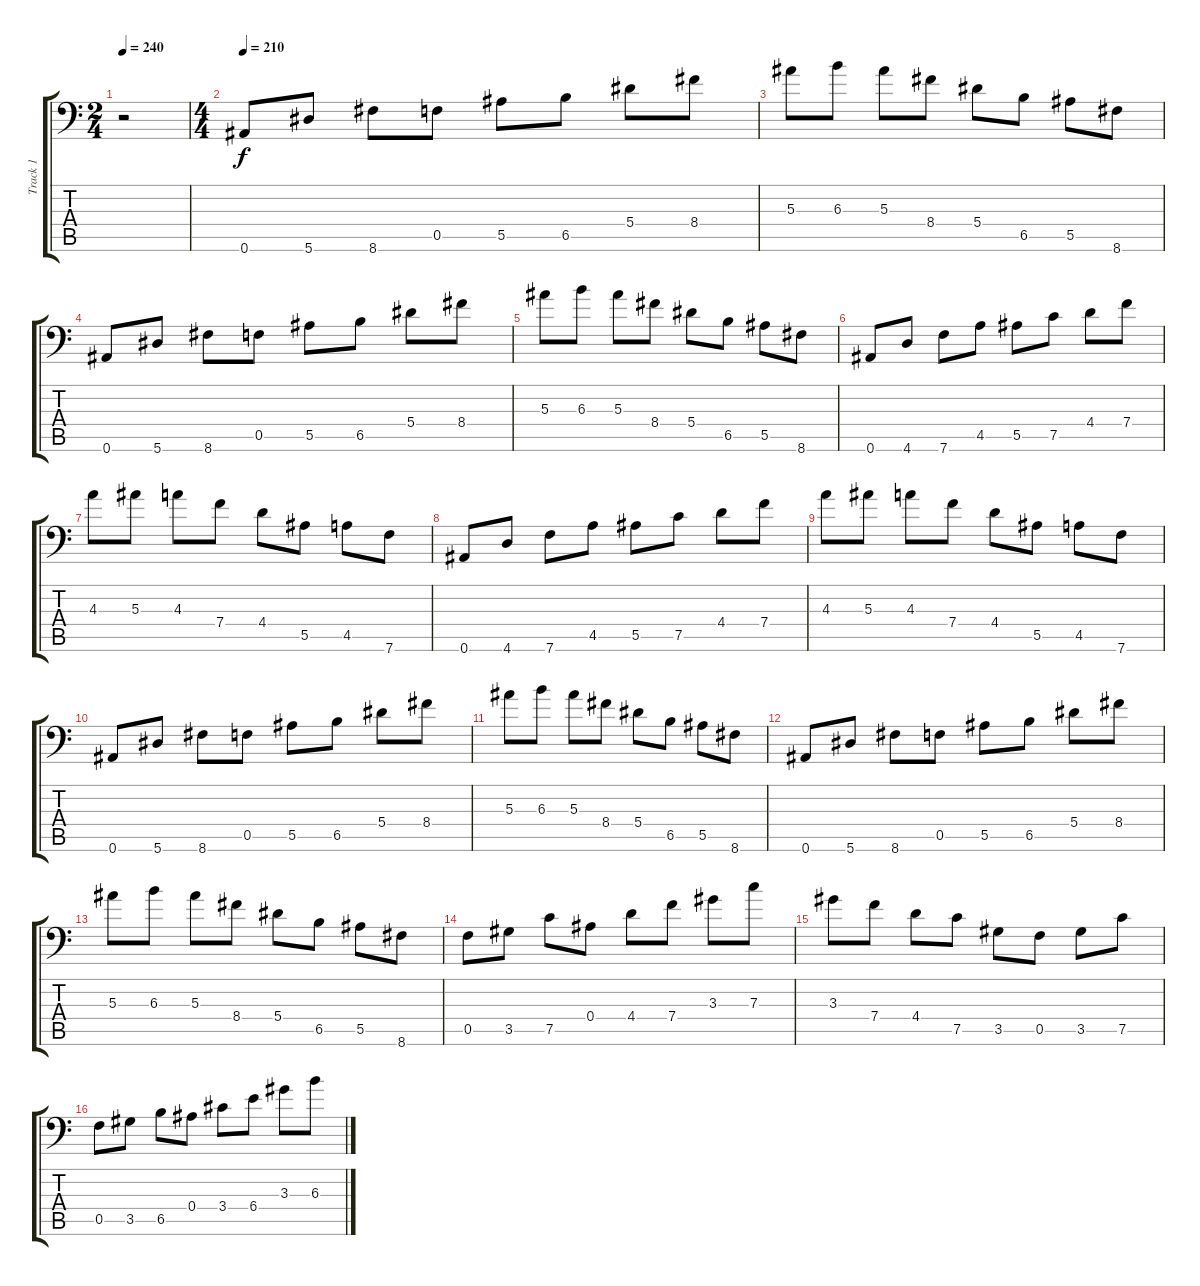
\track ("Track 1" "Track 1") {instrument distortionguitar}
\staff {score tabs}
\tuning (D4 A3 F3 Bb2 F2 Bb1) {hide}
\ts (2 4)
\tempo 240
\clef f4
\ks c
r.2{dy f} |
\ts (4 4)
\tempo 210
0.6.8 5.6.8 8.6.8 0.5.8 5.5.8 6.5.8 5.4.8 8.4.8 |
5.3.8 6.3.8 5.3.8 8.4.8 5.4.8 6.5.8 5.5.8 8.6.8 |
0.6.8 5.6.8 8.6.8 0.5.8 5.5.8 6.5.8 5.4.8 8.4.8 |
5.3.8 6.3.8 5.3.8 8.4.8 5.4.8 6.5.8 5.5.8 8.6.8 |
0.6.8 4.6.8 7.6.8 4.5.8 5.5.8 7.5.8 4.4.8 7.4.8 |
4.3.8 5.3.8 4.3.8 7.4.8 4.4.8 5.5.8 4.5.8 7.6.8 |
0.6.8 4.6.8 7.6.8 4.5.8 5.5.8 7.5.8 4.4.8 7.4.8 |
4.3.8 5.3.8 4.3.8 7.4.8 4.4.8 5.5.8 4.5.8 7.6.8 |
0.6.8 5.6.8 8.6.8 0.5.8 5.5.8 6.5.8 5.4.8 8.4.8 |
5.3.8 6.3.8 5.3.8 8.4.8 5.4.8 6.5.8 5.5.8 8.6.8 |
0.6.8 5.6.8 8.6.8 0.5.8 5.5.8 6.5.8 5.4.8 8.4.8 |
5.3.8 6.3.8 5.3.8 8.4.8 5.4.8 6.5.8 5.5.8 8.6.8 |
0.5.8 3.5.8 7.5.8 0.4.8 4.4.8 7.4.8 3.3.8 7.3.8 |
3.3.8 7.4.8 4.4.8 7.5.8 3.5.8 0.5.8 3.5.8 7.5.8 |
0.5.8 3.5.8 6.5.8 0.4.8 3.4.8 6.4.8 3.3.8 6.3.8
